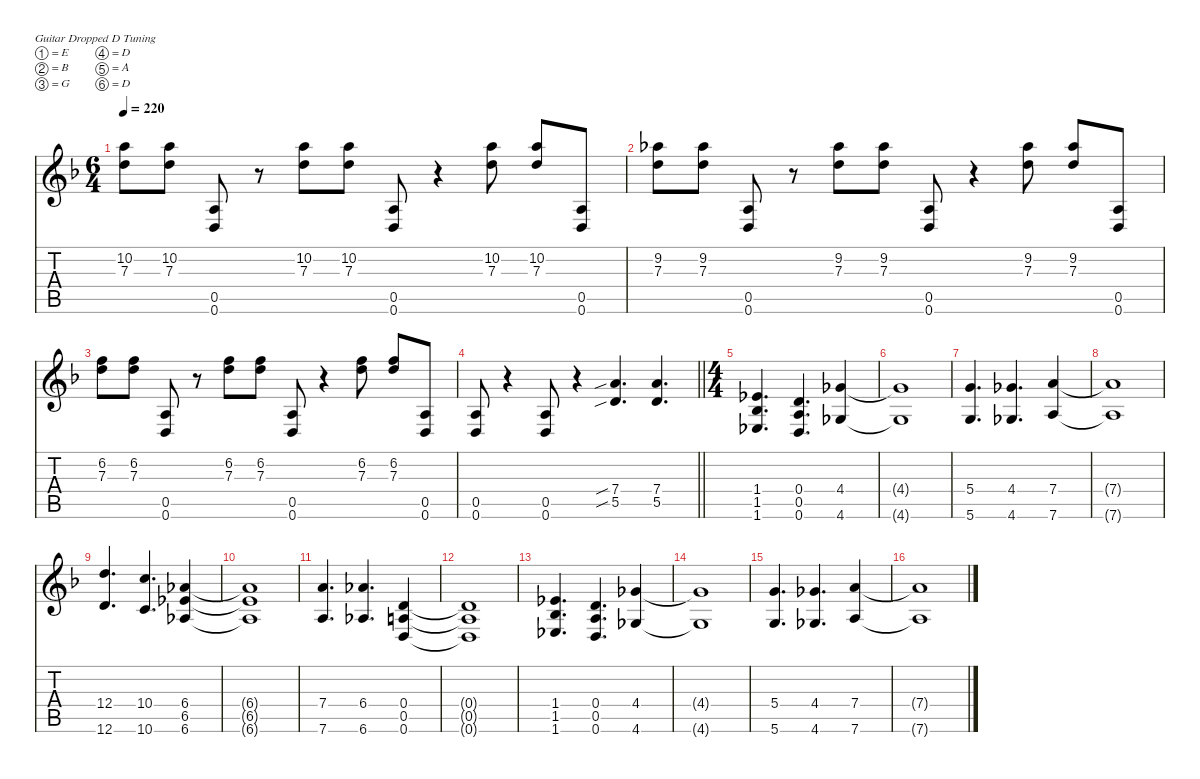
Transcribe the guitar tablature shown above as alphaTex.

\hideDynamics
\bracketExtendMode nobrackets
\singleTrackTrackNamePolicy hidden
\multiTrackTrackNamePolicy hidden
\firstSystemTrackNameMode fullname
\firstSystemTrackNameOrientation horizontal
\otherSystemsTrackNameOrientation horizontal
\track ("Guitar-spare" "E-Gt") {instrument distortionguitar}
\staff {score tabs}
\tuning (E4 B3 G3 D3 A2 D2)
\ts (6 4)
\tempo 220
\clef g2
\ks dminor
(10.2{acc forcenatural} 7.3{acc forcenatural}).8{dy f instrument distortionguitar} (10.2{acc forcenatural} 7.3{acc forcenatural}).8 (0.5{acc forcenatural} 0.6{acc forcenatural}).8 r.8 (10.2{acc forcenatural} 7.3{acc forcenatural}).8 (10.2{acc forcenatural} 7.3{acc forcenatural}).8 (0.5{acc forcenatural} 0.6{acc forcenatural}).8 r.4 (10.2{acc forcenatural} 7.3{acc forcenatural}).8 (10.2{acc forcenatural} 7.3{acc forcenatural}).8 (0.5{acc forcenatural} 0.6{acc forcenatural}).8 |
(9.2{acc b} 7.3{acc forcenatural}).8 (9.2{acc b} 7.3{acc forcenatural}).8 (0.5{acc forcenatural} 0.6{acc forcenatural}).8 r.8 (9.2{acc b} 7.3{acc forcenatural}).8 (9.2{acc b} 7.3{acc forcenatural}).8 (0.5{acc forcenatural} 0.6{acc forcenatural}).8 r.4 (9.2{acc b} 7.3{acc forcenatural}).8 (9.2{acc b} 7.3{acc forcenatural}).8 (0.5{acc forcenatural} 0.6{acc forcenatural}).8 |
(6.2{acc forcenatural} 7.3{acc forcenatural}).8 (6.2{acc forcenatural} 7.3{acc forcenatural}).8 (0.5{acc forcenatural} 0.6{acc forcenatural}).8 r.8 (6.2{acc forcenatural} 7.3{acc forcenatural}).8 (6.2{acc forcenatural} 7.3{acc forcenatural}).8 (0.5{acc forcenatural} 0.6{acc forcenatural}).8 r.4 (6.2{acc forcenatural} 7.3{acc forcenatural}).8 (6.2{acc forcenatural} 7.3{acc forcenatural}).8 (0.5{acc forcenatural} 0.6{acc forcenatural}).8 |
\barLineRight lightlight
(0.5{acc forcenatural} 0.6{acc forcenatural}).8 r.4 (0.5{acc forcenatural} 0.6{acc forcenatural}).8 r.4 (7.4{sib acc forcenatural} 5.5{sib acc forcenatural}).4{d} (7.4{acc forcenatural} 5.5{acc forcenatural}).4{d} |
\ts (4 4)
(1.4{acc b} 1.5{acc b} 1.6{acc b}).4{d} (0.4{acc forcenatural} 0.5{acc forcenatural} 0.6{acc forcenatural}).4{d} (4.4{acc b} 4.6{acc b}).4 |
(4.4{t acc b} 4.6{t acc b}).1 |
(5.4{acc forcenatural} 5.6{acc forcenatural}).4{d} (4.4{acc b} 4.6{acc b}).4{d} (7.4{acc forcenatural} 7.6{acc forcenatural}).4 |
(7.4{t acc forcenatural} 7.6{t acc forcenatural}).1 |
(12.4{acc forcenatural} 12.6{acc forcenatural}).4{d} (10.4{acc forcenatural} 10.6{acc forcenatural}).4{d} (6.4{acc b} 6.5{acc b} 6.6{acc b}).4 |
(6.4{t acc b} 6.5{t acc b} 6.6{t acc b}).1 |
(7.4{acc forcenatural} 7.6{acc forcenatural}).4{d} (6.4{acc b} 6.6{acc b}).4{d} (0.4{acc forcenatural} 0.5{acc forcenatural} 0.6{acc forcenatural}).4 |
(0.4{t acc forcenatural} 0.5{t acc forcenatural} 0.6{t acc forcenatural}).1 |
(1.4{acc b} 1.5{acc b} 1.6{acc b}).4{d} (0.4{acc forcenatural} 0.5{acc forcenatural} 0.6{acc forcenatural}).4{d} (4.4{acc b} 4.6{acc b}).4 |
(4.4{t acc b} 4.6{t acc b}).1 |
(5.4{acc forcenatural} 5.6{acc forcenatural}).4{d} (4.4{acc b} 4.6{acc b}).4{d} (7.4{acc forcenatural} 7.6{acc forcenatural}).4 |
(7.4{t acc forcenatural} 7.6{t acc forcenatural}).1
